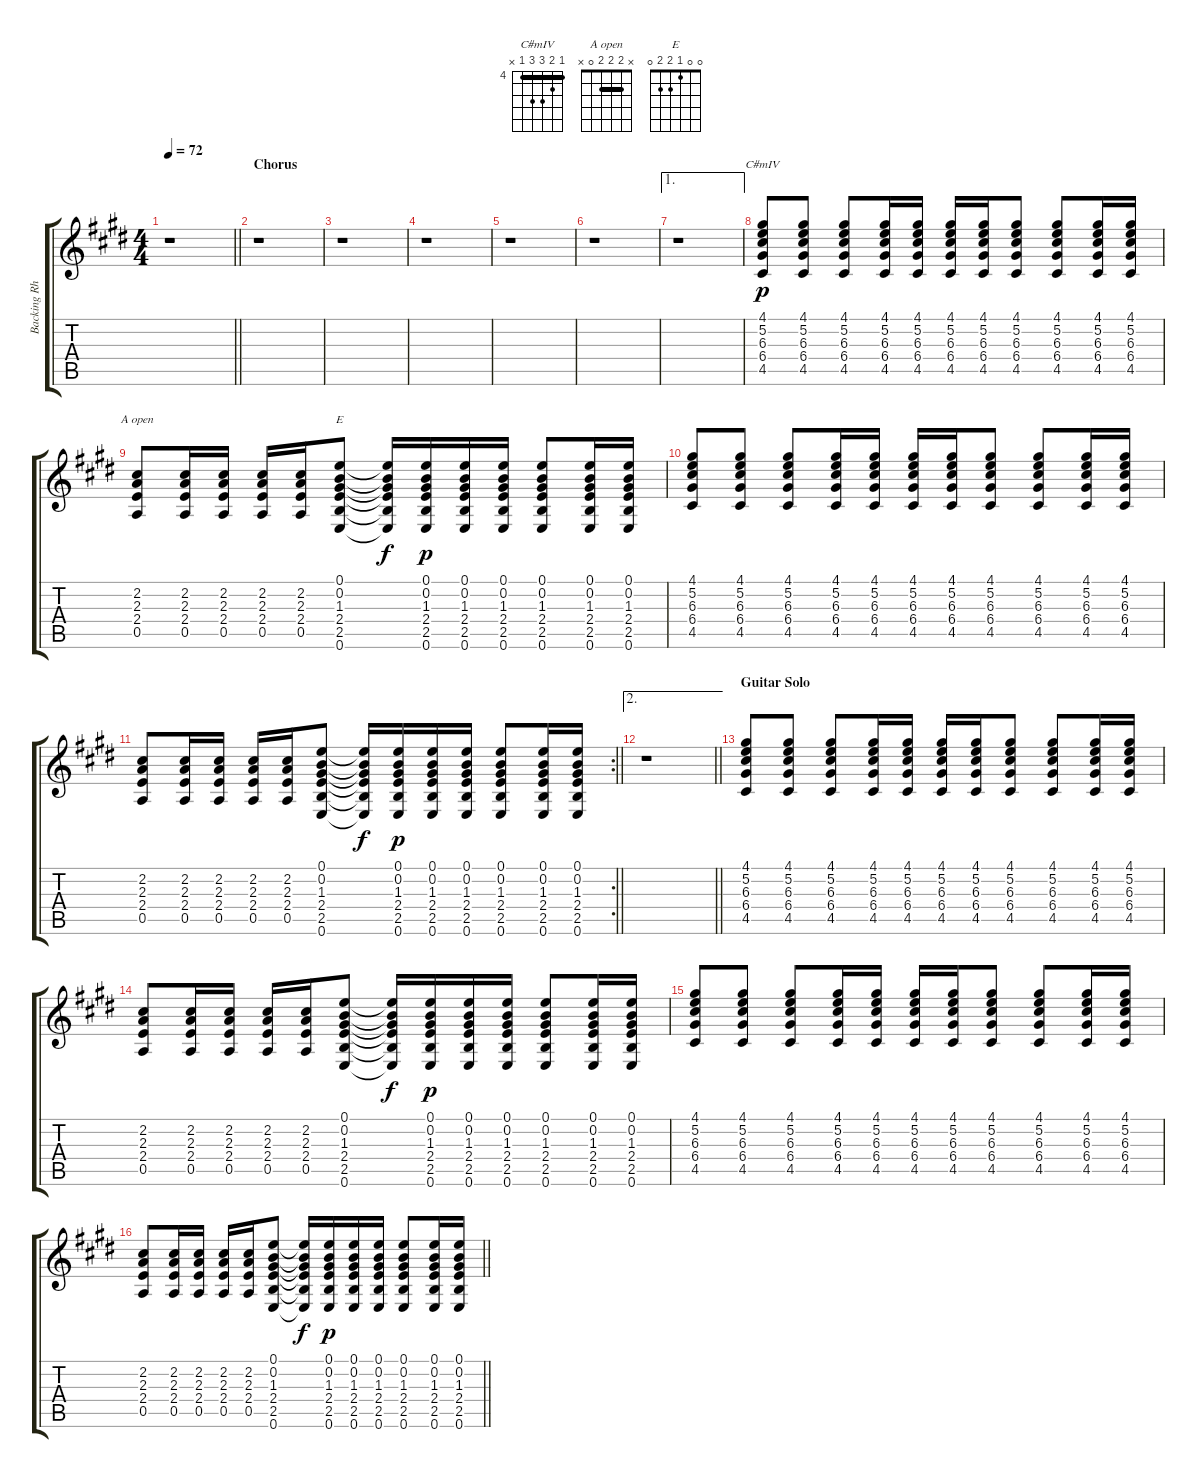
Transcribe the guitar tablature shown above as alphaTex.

\track ("Backing Rhythm" "Backing Rh") {instrument acousticguitarsteel}
\staff {score tabs}
\tuning (E4 B3 G3 D3 A2 E2) {hide}
\chord ("C#mIV" 4 5 6 6 4 x) {firstfret 4 barre 4}
\chord ("A open" x 2 2 2 0 x) {barre 2}
\chord ("E" 0 0 1 2 2 0)
\ts (4 4)
\tempo 72
\clef g2
\barLineRight lightlight
\ks e
r.1{dy p} |
\section ("" "Chorus")
r.1 |
r.1 |
r.1 |
r.1 |
r.1 |
\ae 1
r.1 |
(4.1 5.2 6.3 6.4 4.5).8{ch "C#mIV"} (4.1 5.2 6.3 6.4 4.5).8 (4.1 5.2 6.3 6.4 4.5).8 (4.1 5.2 6.3 6.4 4.5).16 (4.1 5.2 6.3 6.4 4.5).16 (4.1 5.2 6.3 6.4 4.5).16 (4.1 5.2 6.3 6.4 4.5).16 (4.1 5.2 6.3 6.4 4.5).8 (4.1 5.2 6.3 6.4 4.5).8 (4.1 5.2 6.3 6.4 4.5).16 (4.1 5.2 6.3 6.4 4.5).16 |
(2.2 2.3 2.4 0.5).8{ch "A open"} (2.2 2.3 2.4 0.5).16 (2.2 2.3 2.4 0.5).16 (2.2 2.3 2.4 0.5).16 (2.2 2.3 2.4 0.5).16 (0.1 0.2 1.3 2.4 2.5 0.6).8{ch "E"} (0.1{t} 0.2{t} 1.3{t} 2.4{t} 2.5{t} 0.6{t}).16{dy f} (0.1 0.2 1.3 2.4 2.5 0.6).16{dy p} (0.1 0.2 1.3 2.4 2.5 0.6).16 (0.1 0.2 1.3 2.4 2.5 0.6).16 (0.1 0.2 1.3 2.4 2.5 0.6).8 (0.1 0.2 1.3 2.4 2.5 0.6).16 (0.1 0.2 1.3 2.4 2.5 0.6).16 |
(4.1 5.2 6.3 6.4 4.5).8 (4.1 5.2 6.3 6.4 4.5).8 (4.1 5.2 6.3 6.4 4.5).8 (4.1 5.2 6.3 6.4 4.5).16 (4.1 5.2 6.3 6.4 4.5).16 (4.1 5.2 6.3 6.4 4.5).16 (4.1 5.2 6.3 6.4 4.5).16 (4.1 5.2 6.3 6.4 4.5).8 (4.1 5.2 6.3 6.4 4.5).8 (4.1 5.2 6.3 6.4 4.5).16 (4.1 5.2 6.3 6.4 4.5).16 |
\rc 2
\barLineRight lightlight
(2.2 2.3 2.4 0.5).8 (2.2 2.3 2.4 0.5).16 (2.2 2.3 2.4 0.5).16 (2.2 2.3 2.4 0.5).16 (2.2 2.3 2.4 0.5).16 (0.1 0.2 1.3 2.4 2.5 0.6).8 (0.1{t} 0.2{t} 1.3{t} 2.4{t} 2.5{t} 0.6{t}).16{dy f} (0.1 0.2 1.3 2.4 2.5 0.6).16{dy p} (0.1 0.2 1.3 2.4 2.5 0.6).16 (0.1 0.2 1.3 2.4 2.5 0.6).16 (0.1 0.2 1.3 2.4 2.5 0.6).8 (0.1 0.2 1.3 2.4 2.5 0.6).16 (0.1 0.2 1.3 2.4 2.5 0.6).16 |
\ae 2
\barLineRight lightlight
r.1 |
\section ("" "Guitar Solo")
(4.1 5.2 6.3 6.4 4.5).8 (4.1 5.2 6.3 6.4 4.5).8 (4.1 5.2 6.3 6.4 4.5).8 (4.1 5.2 6.3 6.4 4.5).16 (4.1 5.2 6.3 6.4 4.5).16 (4.1 5.2 6.3 6.4 4.5).16 (4.1 5.2 6.3 6.4 4.5).16 (4.1 5.2 6.3 6.4 4.5).8 (4.1 5.2 6.3 6.4 4.5).8 (4.1 5.2 6.3 6.4 4.5).16 (4.1 5.2 6.3 6.4 4.5).16 |
(2.2 2.3 2.4 0.5).8 (2.2 2.3 2.4 0.5).16 (2.2 2.3 2.4 0.5).16 (2.2 2.3 2.4 0.5).16 (2.2 2.3 2.4 0.5).16 (0.1 0.2 1.3 2.4 2.5 0.6).8 (0.1{t} 0.2{t} 1.3{t} 2.4{t} 2.5{t} 0.6{t}).16{dy f} (0.1 0.2 1.3 2.4 2.5 0.6).16{dy p} (0.1 0.2 1.3 2.4 2.5 0.6).16 (0.1 0.2 1.3 2.4 2.5 0.6).16 (0.1 0.2 1.3 2.4 2.5 0.6).8 (0.1 0.2 1.3 2.4 2.5 0.6).16 (0.1 0.2 1.3 2.4 2.5 0.6).16 |
(4.1 5.2 6.3 6.4 4.5).8 (4.1 5.2 6.3 6.4 4.5).8 (4.1 5.2 6.3 6.4 4.5).8 (4.1 5.2 6.3 6.4 4.5).16 (4.1 5.2 6.3 6.4 4.5).16 (4.1 5.2 6.3 6.4 4.5).16 (4.1 5.2 6.3 6.4 4.5).16 (4.1 5.2 6.3 6.4 4.5).8 (4.1 5.2 6.3 6.4 4.5).8 (4.1 5.2 6.3 6.4 4.5).16 (4.1 5.2 6.3 6.4 4.5).16 |
\barLineRight lightlight
(2.2 2.3 2.4 0.5).8 (2.2 2.3 2.4 0.5).16 (2.2 2.3 2.4 0.5).16 (2.2 2.3 2.4 0.5).16 (2.2 2.3 2.4 0.5).16 (0.1 0.2 1.3 2.4 2.5 0.6).8 (0.1{t} 0.2{t} 1.3{t} 2.4{t} 2.5{t} 0.6{t}).16{dy f} (0.1 0.2 1.3 2.4 2.5 0.6).16{dy p} (0.1 0.2 1.3 2.4 2.5 0.6).16 (0.1 0.2 1.3 2.4 2.5 0.6).16 (0.1 0.2 1.3 2.4 2.5 0.6).8 (0.1 0.2 1.3 2.4 2.5 0.6).16 (0.1 0.2 1.3 2.4 2.5 0.6).16
